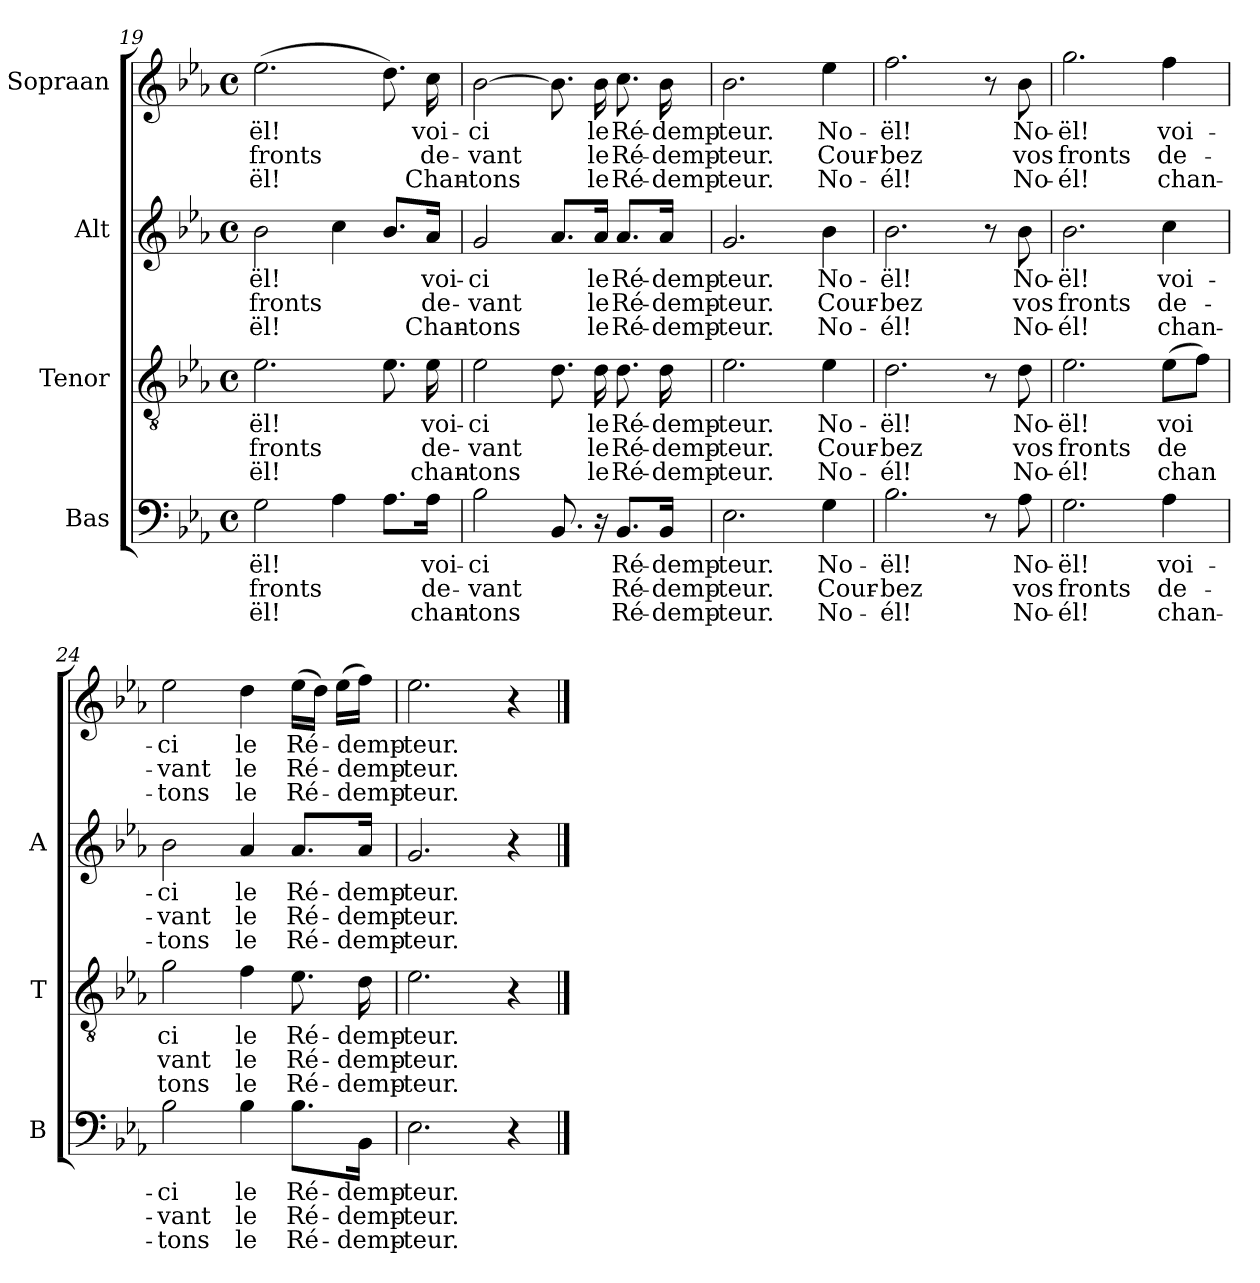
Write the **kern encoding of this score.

**kern	**text	**text	**text	**kern	**text	**text	**text	**kern	**text	**text	**text	**kern	**text	**text	**text
*part4	*part4	*part4	*part4	*part3	*part3	*part3	*part3	*part2	*part2	*part2	*part2	*part1	*part1	*part1	*part1
*staff4	*staff4	*staff4	*staff4	*staff3	*staff3	*staff3	*staff3	*staff2	*staff2	*staff2	*staff2	*staff1	*staff1	*staff1	*staff1
*I"Bas	*	*	*	*I"Tenor	*	*	*	*I"Alt	*	*	*	*I"Sopraan	*	*	*
*I'B	*	*	*	*I'T	*	*	*	*I'A	*	*	*	*	*	*	*
*clefF4	*	*	*	*clefGv2	*	*	*	*clefG2	*	*	*	*clefG2	*	*	*
*k[b-e-a-]	*	*	*	*k[b-e-a-]	*	*	*	*k[b-e-a-]	*	*	*	*k[b-e-a-]	*	*	*
*E-:	*	*	*	*E-:	*	*	*	*E-:	*	*	*	*E-:	*	*	*
*M4/4	*	*	*	*M4/4	*	*	*	*M4/4	*	*	*	*M4/4	*	*	*
*met(c)	*	*	*	*met(c)	*	*	*	*met(c)	*	*	*	*met(c)	*	*	*
=19	=19	=19	=19	=19	=19	=19	=19	=19	=19	=19	=19	=19	=19	=19	=19
!	!LO:LY:b	!LO:LY:b	!LO:LY:b	!	!LO:LY:b	!LO:LY:b	!LO:LY:b	!	!LO:LY:b	!LO:LY:b	!LO:LY:b	!	!LO:LY:b	!LO:LY:b	!LO:LY:b
2G\	-ël!	fronts	-ël!	2.e-\	-ël!	fronts	-ël!	2b-\	-ël!	fronts	-ël!	(2.ee-\	-ël!	fronts	-ël!
4A-\	.	.	.	.	.	.	.	4cc\	.	.	.	.	.	.	.
8.A-\L	.	.	.	8.e-\	.	.	.	8.b-/L	.	.	.	8.dd\)	.	.	.
!	!LO:LY:b	!LO:LY:b	!LO:LY:b	!	!LO:LY:b	!LO:LY:b	!LO:LY:b	!	!LO:LY:b	!LO:LY:b	!LO:LY:b	!	!LO:LY:b	!LO:LY:b	!LO:LY:b
16A-\Jk	voi-	de-	chan-	16e-\	voi-	de-	chan-	16a-/Jk	voi-	de-	Chan-	16cc\	voi-	de-	Chan-
=20	=20	=20	=20	=20	=20	=20	=20	=20	=20	=20	=20	=20	=20	=20	=20
!	!LO:LY:b	!LO:LY:b	!LO:LY:b	!	!LO:LY:b	!LO:LY:b	!LO:LY:b	!	!LO:LY:b	!LO:LY:b	!LO:LY:b	!	!LO:LY:b	!LO:LY:b	!LO:LY:b
2B-\	-ci	-vant	-tons	2e-\	-ci	-vant	-tons	2g/	-ci	-vant	-tons	[2b-\	-ci	-vant	-tons
8.BB-/	.	.	.	8.d\	.	.	.	8.a-/L	.	.	.	8.b-\]	.	.	.
!	!	!	!	!	!LO:LY:b	!LO:LY:b	!LO:LY:b	!	!LO:LY:b	!LO:LY:b	!LO:LY:b	!	!LO:LY:b	!LO:LY:b	!LO:LY:b
16r	.	.	.	16d\	le	le	le	16a-/Jk	le	le	le	16b-\	le	le	le
!	!LO:LY:b	!LO:LY:b	!LO:LY:b	!	!LO:LY:b	!LO:LY:b	!LO:LY:b	!	!LO:LY:b	!LO:LY:b	!LO:LY:b	!	!LO:LY:b	!LO:LY:b	!LO:LY:b
8.BB-/L	Ré-	Ré-	Ré-	8.d\	Ré-	Ré-	Ré-	8.a-/L	Ré-	Ré-	Ré-	8.cc\	Ré-	Ré-	Ré-
!	!LO:LY:b	!LO:LY:b	!LO:LY:b	!	!LO:LY:b	!LO:LY:b	!LO:LY:b	!	!LO:LY:b	!LO:LY:b	!LO:LY:b	!	!LO:LY:b	!LO:LY:b	!LO:LY:b
16BB-/Jk	-demp-	-demp-	-demp-	16d\	-demp-	-demp-	-demp-	16a-/Jk	-demp-	-demp-	-demp-	16b-\	-demp-	-demp-	-demp-
=21	=21	=21	=21	=21	=21	=21	=21	=21	=21	=21	=21	=21	=21	=21	=21
!	!LO:LY:b	!LO:LY:b	!LO:LY:b	!	!LO:LY:b	!LO:LY:b	!LO:LY:b	!	!LO:LY:b	!LO:LY:b	!LO:LY:b	!	!LO:LY:b	!LO:LY:b	!LO:LY:b
2.E-\	-teur.	-teur.	-teur.	2.e-\	-teur.	-teur.	-teur.	2.g/	-teur.	-teur.	-teur.	2.b-\	-teur.	-teur.	-teur.
!	!LO:LY:b	!LO:LY:b	!LO:LY:b	!	!LO:LY:b	!LO:LY:b	!LO:LY:b	!	!LO:LY:b	!LO:LY:b	!LO:LY:b	!	!LO:LY:b	!LO:LY:b	!LO:LY:b
4G\	No-	Cour-	No-	4e-\	No-	Cour-	No-	4b-\	No-	Cour-	No-	4ee-\	No-	Cour-	No-
=22	=22	=22	=22	=22	=22	=22	=22	=22	=22	=22	=22	=22	=22	=22	=22
!	!LO:LY:b	!LO:LY:b	!LO:LY:b	!	!LO:LY:b	!LO:LY:b	!LO:LY:b	!	!LO:LY:b	!LO:LY:b	!LO:LY:b	!	!LO:LY:b	!LO:LY:b	!LO:LY:b
2.B-\	-ël!	-bez	-él!	2.d\	-ël!	-bez	-él!	2.b-\	-ël!	-bez	-él!	2.ff\	-ël!	-bez	-él!
8r	.	.	.	8r	.	.	.	8r	.	.	.	8r	.	.	.
!	!LO:LY:b	!LO:LY:b	!LO:LY:b	!	!LO:LY:b	!LO:LY:b	!LO:LY:b	!	!LO:LY:b	!LO:LY:b	!LO:LY:b	!	!LO:LY:b	!LO:LY:b	!LO:LY:b
8A-\	No-	vos	No-	8d\	No-	vos	No-	8b-\	No-	vos	No-	8b-\	No-	vos	No-
!!LO:LB:g=z
=23	=23	=23	=23	=23	=23	=23	=23	=23	=23	=23	=23	=23	=23	=23	=23
!	!LO:LY:b	!LO:LY:b	!LO:LY:b	!	!LO:LY:b	!LO:LY:b	!LO:LY:b	!	!LO:LY:b	!LO:LY:b	!LO:LY:b	!	!LO:LY:b	!LO:LY:b	!LO:LY:b
2.G\	-ël!	fronts	-él!	2.e-\	-ël!	fronts	-él!	2.b-\	-ël!	fronts	-él!	2.gg\	-ël!	fronts	-él!
!	!LO:LY:b	!LO:LY:b	!LO:LY:b	!	!LO:LY:b	!LO:LY:b	!LO:LY:b	!	!LO:LY:b	!LO:LY:b	!LO:LY:b	!	!LO:LY:b	!LO:LY:b	!LO:LY:b
4A-\	voi-	de-	chan-	(8e-\L	voi	de	chan	4cc\	voi-	de-	chan-	4ff\	voi-	de-	chan-
.	.	.	.	8f\J)	.	.	.	.	.	.	.	.	.	.	.
=24	=24	=24	=24	=24	=24	=24	=24	=24	=24	=24	=24	=24	=24	=24	=24
!	!LO:LY:b	!LO:LY:b	!LO:LY:b	!	!LO:LY:b	!LO:LY:b	!LO:LY:b	!	!LO:LY:b	!LO:LY:b	!LO:LY:b	!	!LO:LY:b	!LO:LY:b	!LO:LY:b
2B-\	-ci	-vant	-tons	2g\	-ci	-vant	-tons	2b-\	-ci	-vant	-tons	2ee-\	-ci	-vant	-tons
!	!LO:LY:b	!LO:LY:b	!LO:LY:b	!	!LO:LY:b	!LO:LY:b	!LO:LY:b	!	!LO:LY:b	!LO:LY:b	!LO:LY:b	!	!LO:LY:b	!LO:LY:b	!LO:LY:b
4B-\	le	le	le	4f\	le	le	le	4a-/	le	le	le	4dd\	le	le	le
!	!LO:LY:b	!LO:LY:b	!LO:LY:b	!	!LO:LY:b	!LO:LY:b	!LO:LY:b	!	!LO:LY:b	!LO:LY:b	!LO:LY:b	!	!LO:LY:b	!LO:LY:b	!LO:LY:b
8.B-\L	Ré-	Ré-	Ré-	8.e-\	Ré-	Ré-	Ré-	8.a-/L	Ré-	Ré-	Ré-	(16ee-\LL	Ré-	Ré-	Ré-
.	.	.	.	.	.	.	.	.	.	.	.	16dd\JJ)	.	.	.
.	.	.	.	.	.	.	.	.	.	.	.	(16ee-\LL	.	.	.
!	!LO:LY:b	!LO:LY:b	!LO:LY:b	!	!LO:LY:b	!LO:LY:b	!LO:LY:b	!	!LO:LY:b	!LO:LY:b	!LO:LY:b	!	!LO:LY:b	!LO:LY:b	!LO:LY:b
16BB-\Jk	-demp-	-demp-	-demp-	16d\	-demp-	-demp-	-demp-	16a-/Jk	-demp-	-demp-	-demp-	16ff\JJ)	-demp-	-demp-	-demp-
=25	=25	=25	=25	=25	=25	=25	=25	=25	=25	=25	=25	=25	=25	=25	=25
!	!LO:LY:b	!LO:LY:b	!LO:LY:b	!	!LO:LY:b	!LO:LY:b	!LO:LY:b	!	!LO:LY:b	!LO:LY:b	!LO:LY:b	!	!LO:LY:b	!LO:LY:b	!LO:LY:b
2.E-\	-teur.	-teur.	-teur.	2.e-\	-teur.	-teur.	-teur.	2.g/	-teur.	-teur.	-teur.	2.ee-\	-teur.	-teur.	-teur.
4r	.	.	.	4r	.	.	.	4r	.	.	.	4r	.	.	.
==	==	==	==	==	==	==	==	==	==	==	==	==	==	==	==
*-	*-	*-	*-	*-	*-	*-	*-	*-	*-	*-	*-	*-	*-	*-	*-
